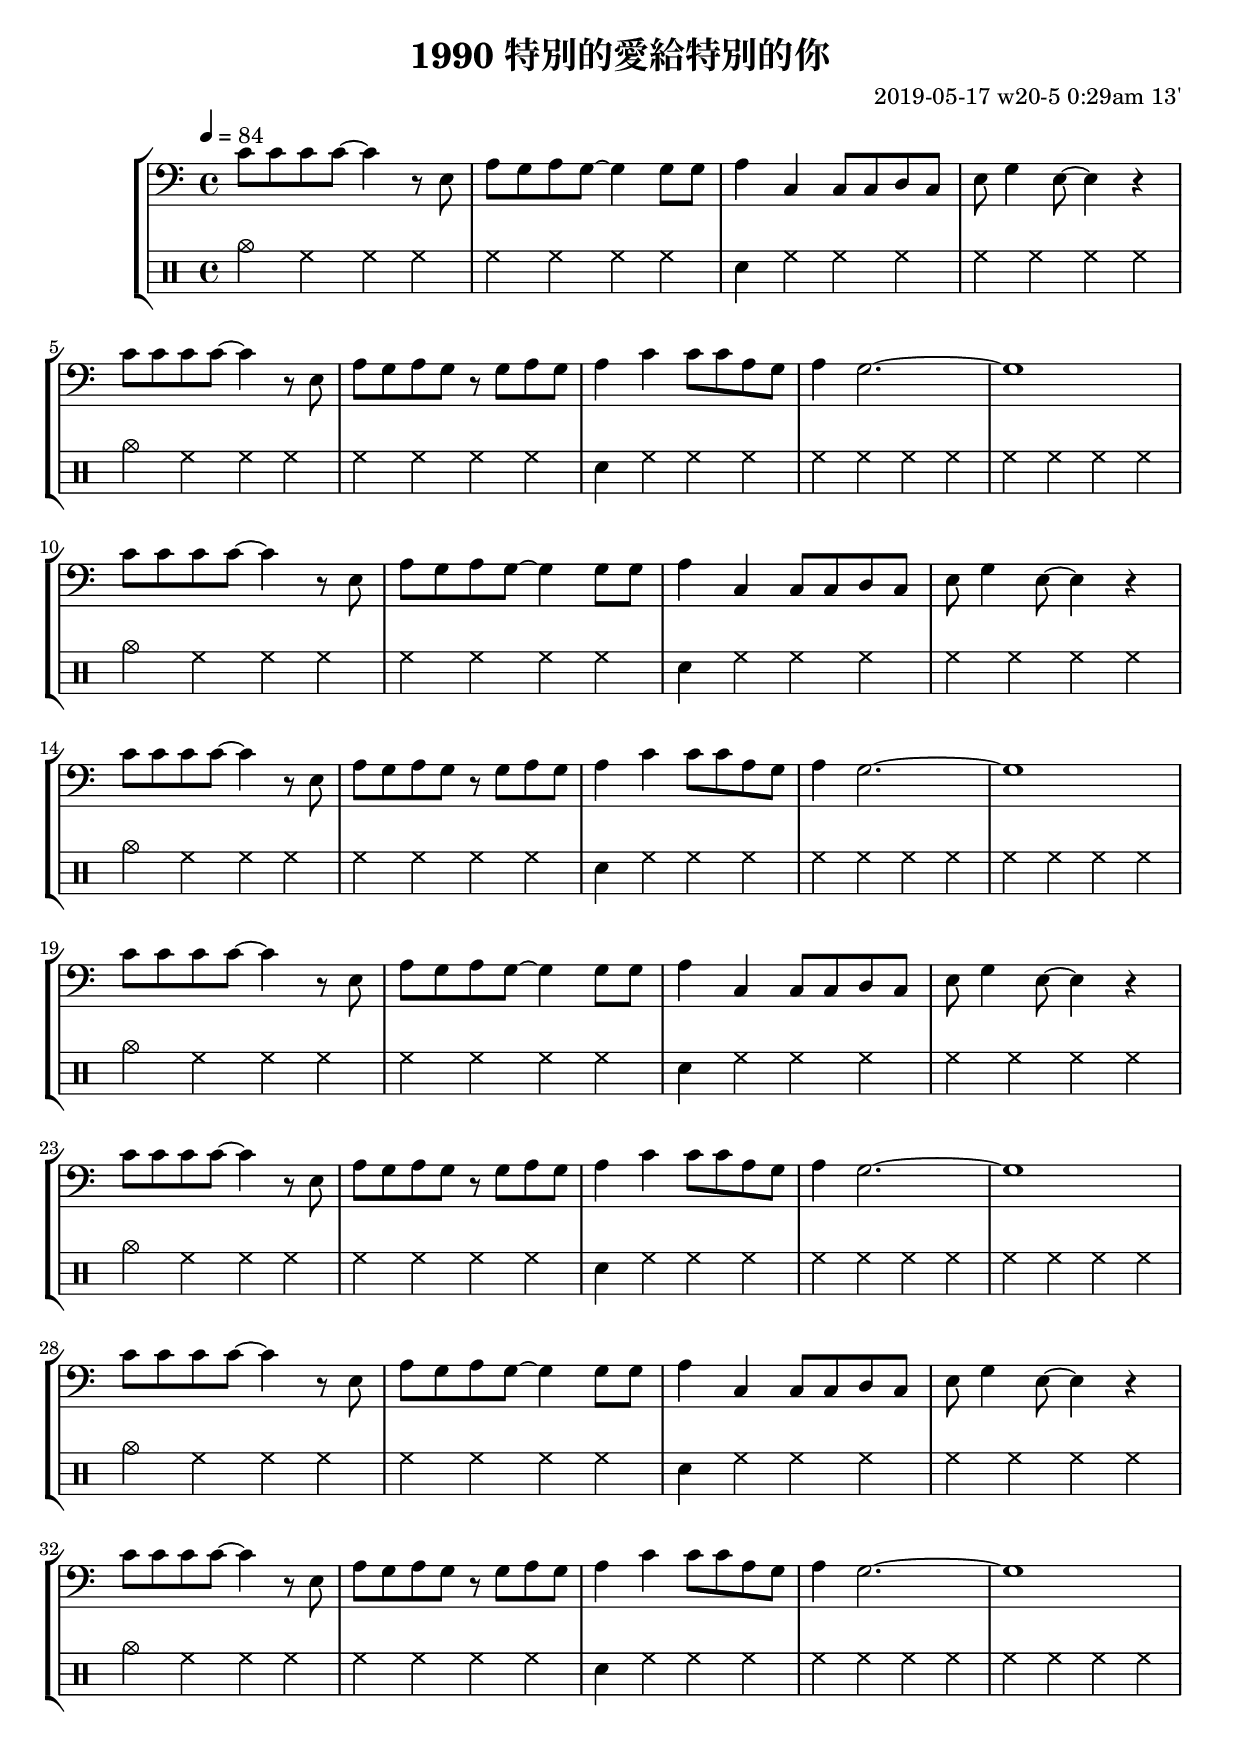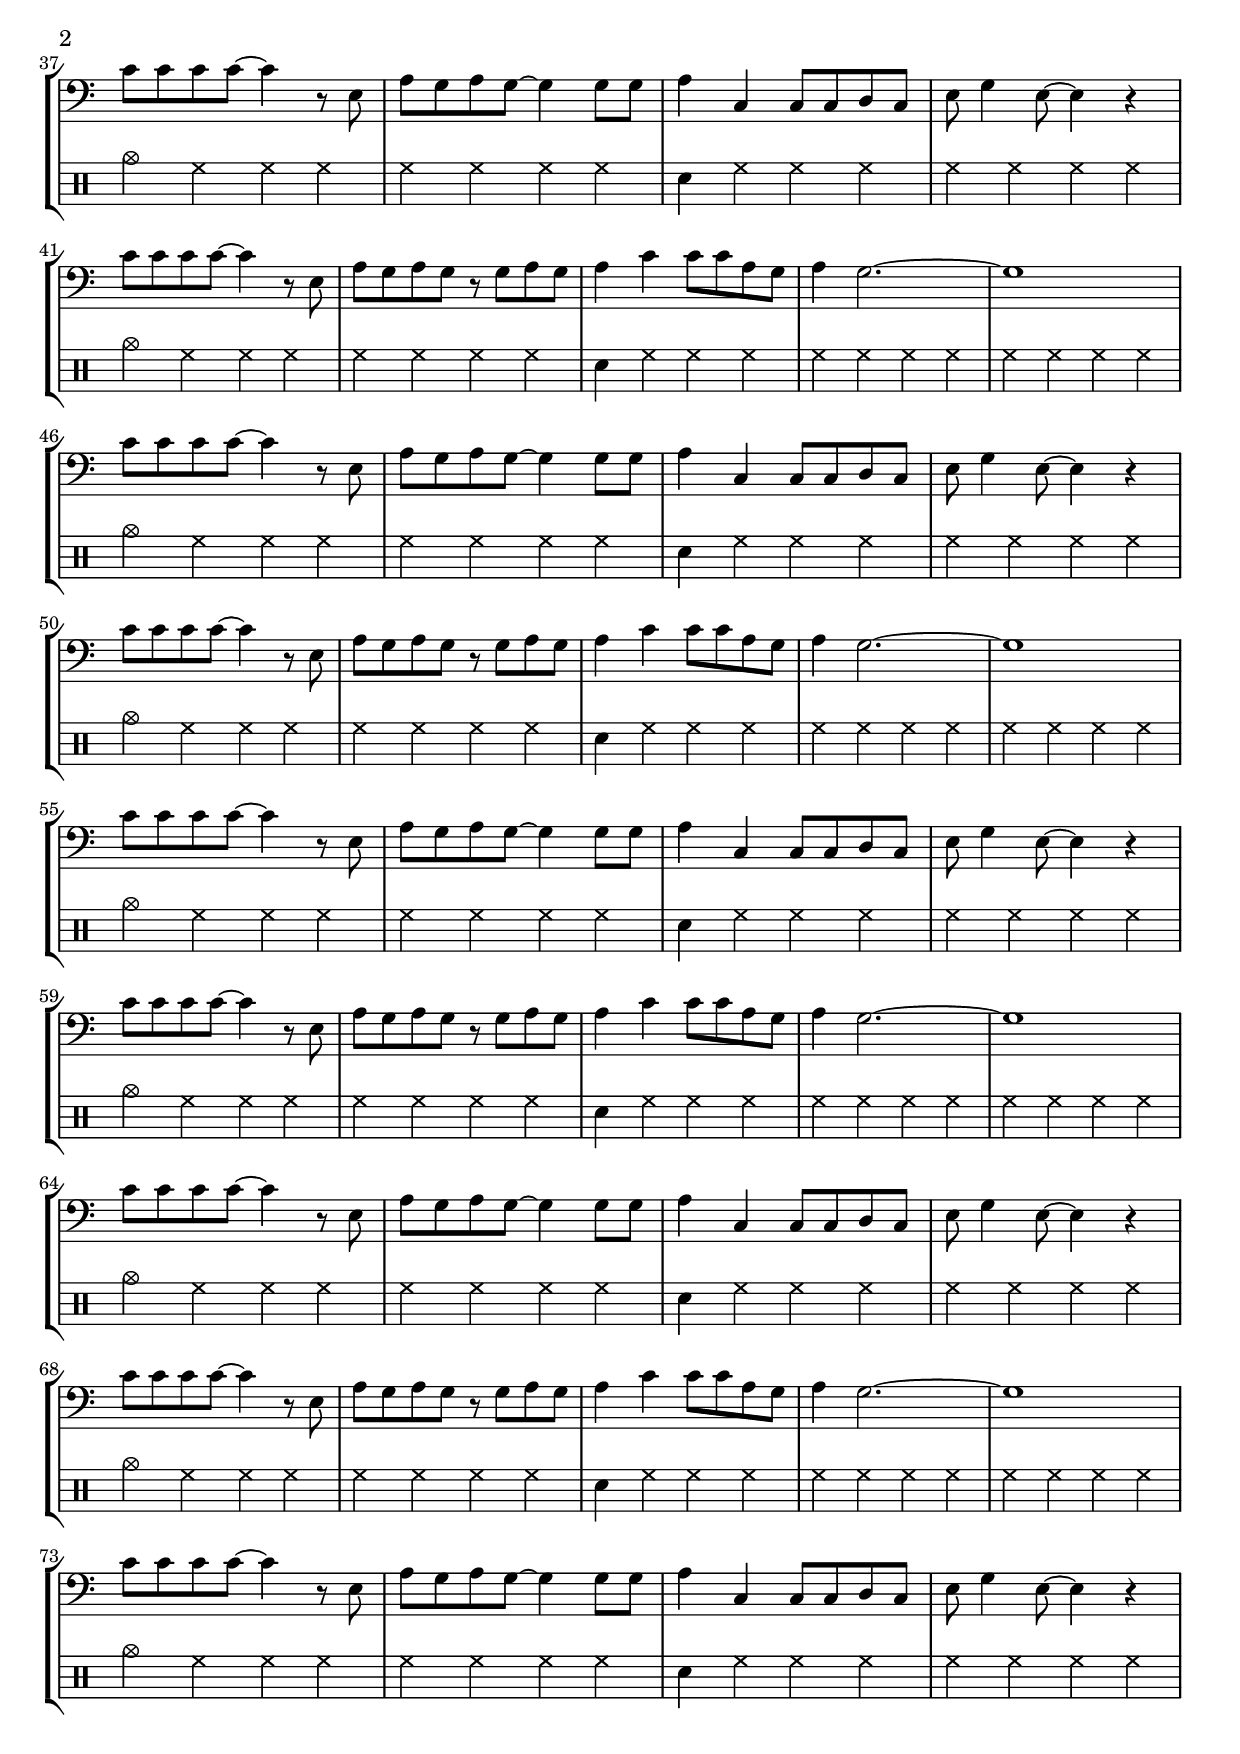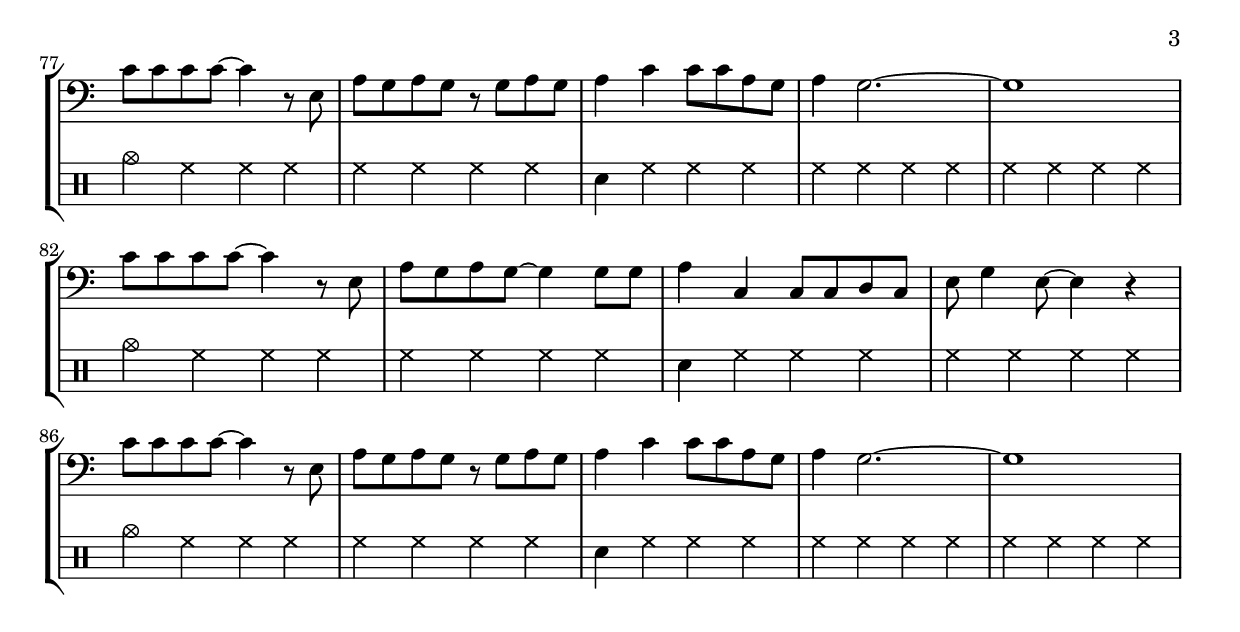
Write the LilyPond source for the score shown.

\header {
  title = "1990 特別的愛給特別的你"
  composer = "2019-05-17 w20-5 0:29am 13'"
}
\language english

%2019/08/14 w33/3 3:45am
metronome = \drummode{
 crashcymbal hh hh hh |
 hh hh hh hh |
 sn hh hh hh |
 hh hh hh hh |
 cymc hh hh hh |
 hh hh hh hh |
 sn hh hh hh |
 hh hh hh hh |
 hh hh hh hh |

 


}

repeatTimes = 10
%60s/84 beats * 9 bars*4 beats per bar*10 times = 0.7 * 360

\score {
  \new StaffGroup <<



  \transpose c c,{ %as

  %2019/08/15 w32/4 11:52am
  %\new Staff \with {midiInstrument = #"acoustic guitar (steel)"}
  %\new Staff \with {midiInstrument = #"electric guitar (jazz)"}
  \new Staff \with {midiInstrument = #"distorted guitar"}
  \relative c' {
    \key c \major
    \clef bass
    \tempo 4=84
    
    
    \repeat unfold \repeatTimes {
    c'8 c c c ~ c4 r8 e,|
    a g a g~ g4 

    g8 g |
    a4 c, c8 c d c|
    e g4 e8~ e4 r | \break

    c'8 c c c ~ c4 r8 e,| 
    a g a g r g a g
    a4 c c8 c a g
    a4 g2.~ | g1 | \break

   

    
    }


    }



  }

  \drums {\repeat unfold \repeatTimes \metronome}
  
  >>

  \layout {}
  \midi {}
}